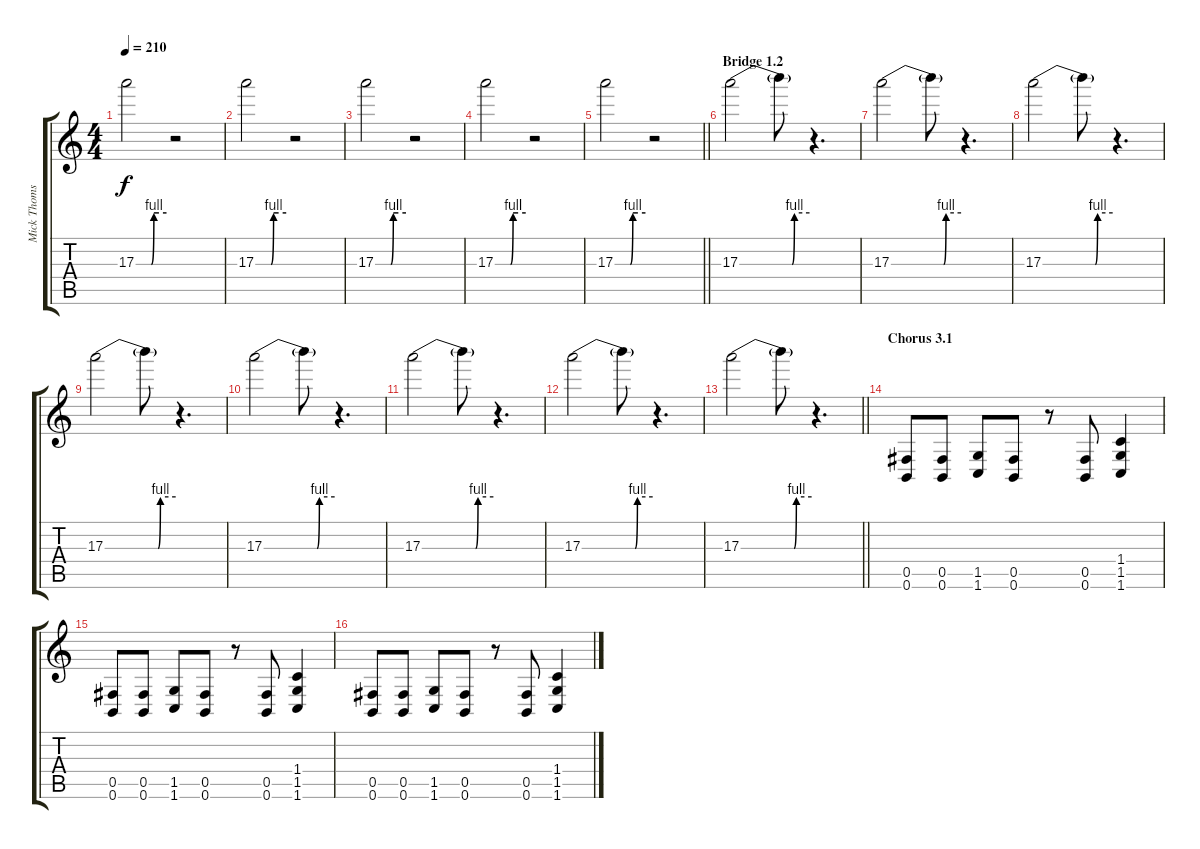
\track ("Mick Thomson" "Mick Thoms") {instrument distortionguitar}
\staff {score tabs}
\tuning (Db4 Ab3 E4 B2 Gb2 B1) {hide}
\ts (4 4)
\tempo 210
\clef g2
\ks c
17.3{be (custom 0 0 30 0 35 4 45 4 60 4)}.2{dy f} r.2 |
17.3{be (custom 0 0 30 0 35 4 45 4 60 4)}.2 r.2 |
17.3{be (custom 0 0 30 0 35 4 45 4 60 4)}.2 r.2 |
17.3{be (custom 0 0 30 0 35 4 45 4 60 4)}.2 r.2 |
\barLineRight lightlight
17.3{be (custom 0 0 30 0 35 4 45 4 60 4)}.2 r.2 |
\section ("" "Bridge 1.2")
17.3{be (custom 0 0 45 0 47 4 60 4)}.2 17.3{t}.8 r.4{d} |
17.3{be (custom 0 0 45 0 47 4 60 4)}.2 17.3{t}.8 r.4{d} |
17.3{be (custom 0 0 45 0 47 4 60 4)}.2 17.3{t}.8 r.4{d} |
17.3{be (custom 0 0 45 0 47 4 60 4)}.2 17.3{t}.8 r.4{d} |
17.3{be (custom 0 0 45 0 47 4 60 4)}.2 17.3{t}.8 r.4{d} |
17.3{be (custom 0 0 45 0 47 4 60 4)}.2 17.3{t}.8 r.4{d} |
17.3{be (custom 0 0 45 0 47 4 60 4)}.2 17.3{t}.8 r.4{d} |
\barLineRight lightlight
17.3{be (custom 0 0 45 0 47 4 60 4)}.2 17.3{t}.8 r.4{d} |
\section ("" "Chorus 3.1")
(0.5 0.6).8 (0.5 0.6).8 (1.5 1.6).8 (0.5 0.6).8 r.8 (0.5 0.6).8 (1.4 1.5 1.6).4 |
(0.5 0.6).8 (0.5 0.6).8 (1.5 1.6).8 (0.5 0.6).8 r.8 (0.5 0.6).8 (1.4 1.5 1.6).4 |
(0.5 0.6).8 (0.5 0.6).8 (1.5 1.6).8 (0.5 0.6).8 r.8 (0.5 0.6).8 (1.4 1.5 1.6).4
